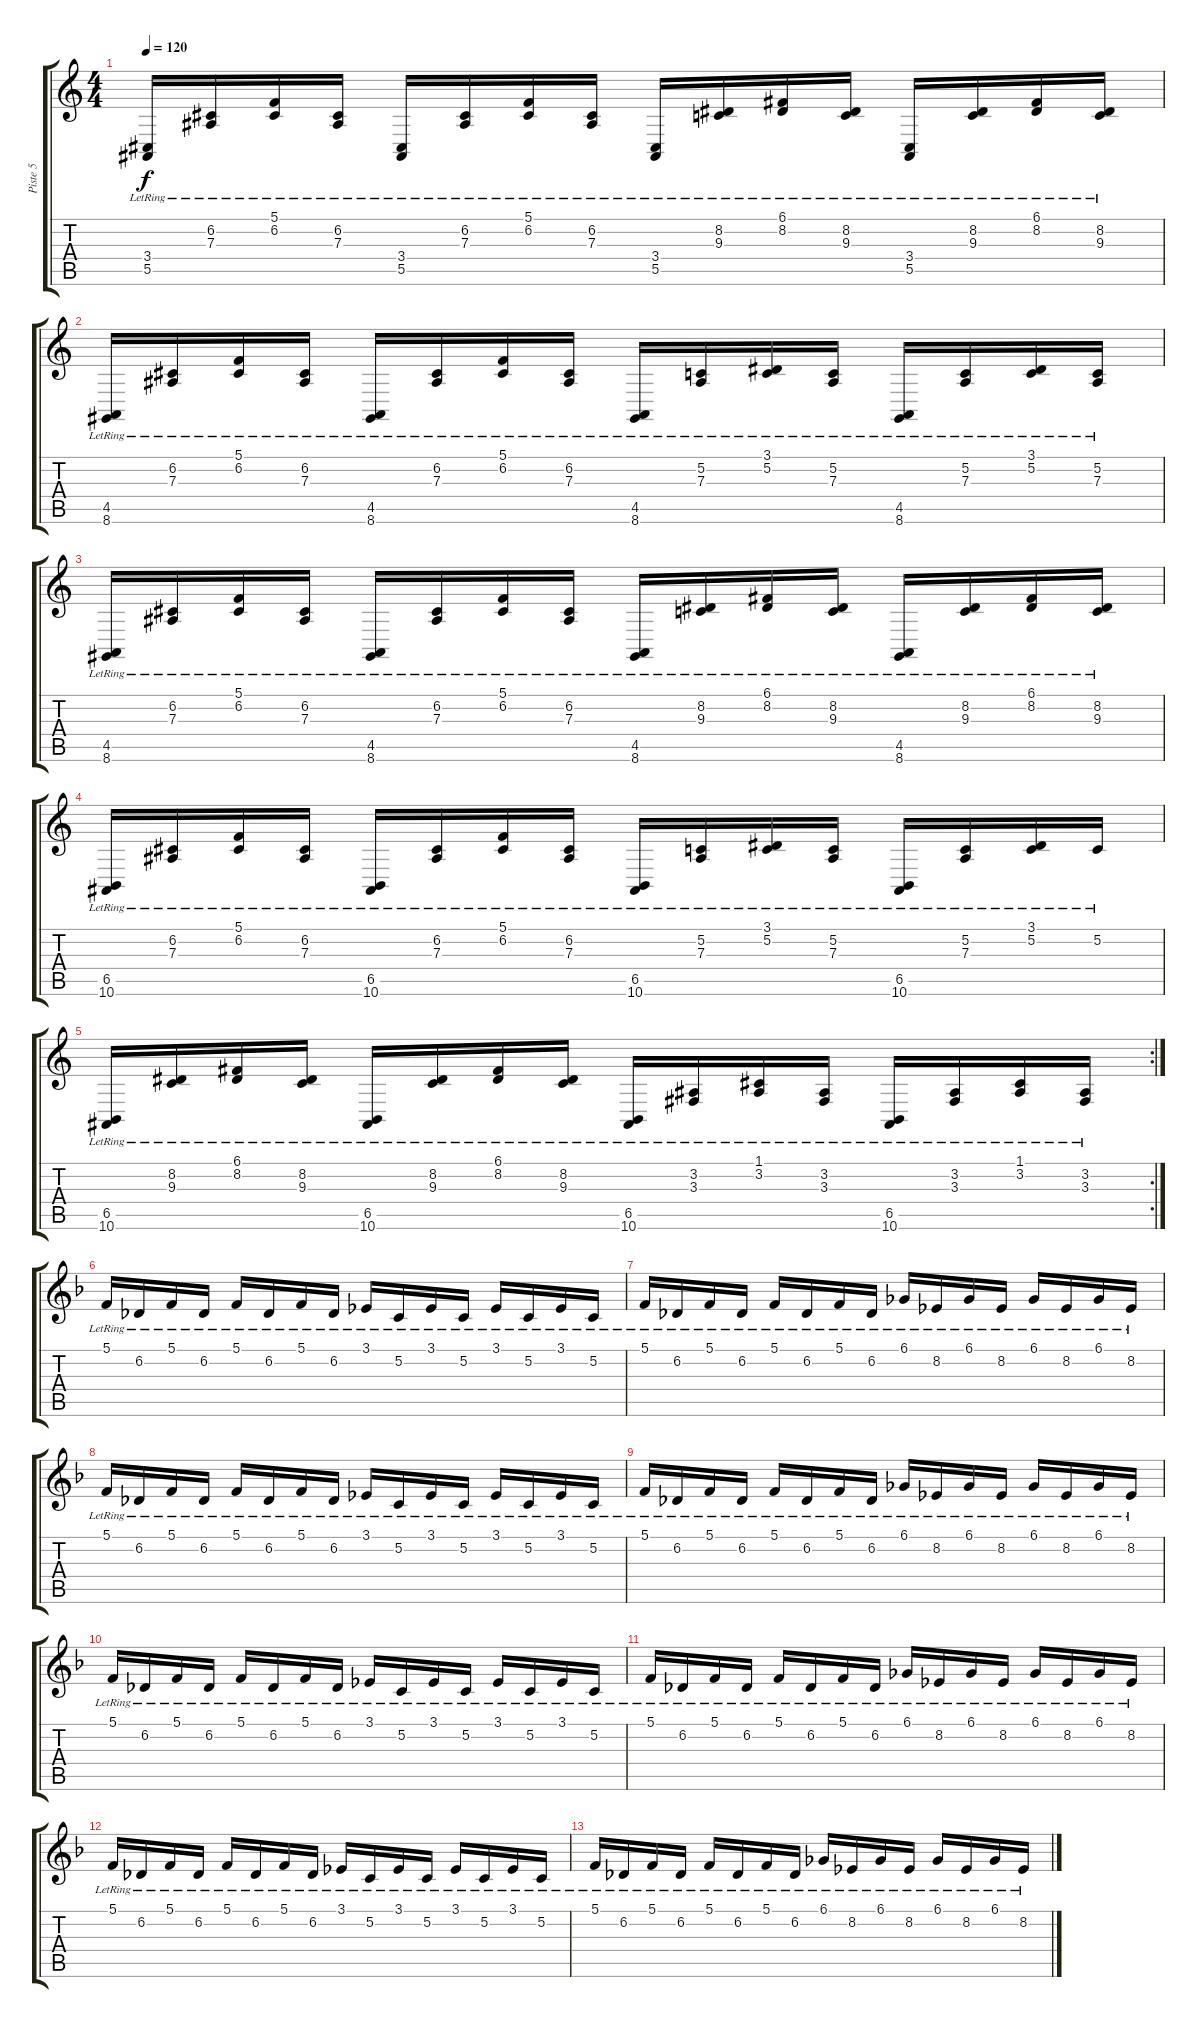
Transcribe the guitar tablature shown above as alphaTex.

\track ("Piste 5" "Piste 5") {instrument acousticgrandpiano}
\staff {score tabs}
\tuning (C4 G3 Eb3 Bb2 F2 C2) {hide}
\ts (4 4)
\tempo 120
\clef g2
\ks c
(3.4{lr} 5.5{lr}).16{dy f} (6.2{lr} 7.3{lr}).16 (5.1{lr} 6.2{lr}).16 (6.2{lr} 7.3{lr}).16 (3.4{lr} 5.5{lr}).16 (6.2{lr} 7.3{lr}).16 (5.1{lr} 6.2{lr}).16 (6.2{lr} 7.3{lr}).16 (3.4{lr} 5.5{lr}).16 (8.2{lr} 9.3{lr}).16 (6.1{lr} 8.2{lr}).16 (8.2{lr} 9.3{lr}).16 (3.4{lr} 5.5{lr}).16 (8.2{lr} 9.3{lr}).16 (6.1{lr} 8.2{lr}).16 (8.2{lr} 9.3{lr}).16 |
(4.5{lr} 8.6{lr}).16 (6.2{lr} 7.3{lr}).16 (5.1{lr} 6.2{lr}).16 (6.2{lr} 7.3{lr}).16 (4.5{lr} 8.6{lr}).16 (6.2{lr} 7.3{lr}).16 (5.1{lr} 6.2{lr}).16 (6.2{lr} 7.3{lr}).16 (4.5{lr} 8.6{lr}).16 (5.2{lr} 7.3{lr}).16 (3.1{lr} 5.2{lr}).16 (5.2{lr} 7.3{lr}).16 (4.5{lr} 8.6{lr}).16 (5.2{lr} 7.3{lr}).16 (3.1{lr} 5.2{lr}).16 (5.2{lr} 7.3{lr}).16 |
(4.5{lr} 8.6{lr}).16 (6.2{lr} 7.3{lr}).16 (5.1{lr} 6.2{lr}).16 (6.2{lr} 7.3{lr}).16 (4.5{lr} 8.6{lr}).16 (6.2{lr} 7.3{lr}).16 (5.1{lr} 6.2{lr}).16 (6.2{lr} 7.3{lr}).16 (4.5{lr} 8.6{lr}).16 (8.2{lr} 9.3{lr}).16 (6.1{lr} 8.2{lr}).16 (8.2{lr} 9.3{lr}).16 (4.5{lr} 8.6{lr}).16 (8.2{lr} 9.3{lr}).16 (6.1{lr} 8.2{lr}).16 (8.2{lr} 9.3{lr}).16 |
(6.5{lr} 10.6{lr}).16 (6.2{lr} 7.3{lr}).16 (5.1{lr} 6.2{lr}).16 (6.2{lr} 7.3{lr}).16 (6.5{lr} 10.6{lr}).16 (6.2{lr} 7.3{lr}).16 (5.1{lr} 6.2{lr}).16 (6.2{lr} 7.3{lr}).16 (6.5{lr} 10.6{lr}).16 (5.2{lr} 7.3{lr}).16 (3.1{lr} 5.2{lr}).16 (5.2{lr} 7.3{lr}).16 (6.5{lr} 10.6{lr}).16 (5.2{lr} 7.3{lr}).16 (3.1{lr} 5.2{lr}).16 5.2{lr}.16 |
\rc 2
(6.5{lr} 10.6{lr}).16 (8.2{lr} 9.3{lr}).16 (6.1{lr} 8.2{lr}).16 (8.2{lr} 9.3{lr}).16 (6.5{lr} 10.6{lr}).16 (8.2{lr} 9.3{lr}).16 (6.1{lr} 8.2{lr}).16 (8.2{lr} 9.3{lr}).16 (6.5{lr} 10.6{lr}).16 (3.2{lr} 3.3{lr}).16 (1.1{lr} 3.2{lr}).16 (3.2{lr} 3.3{lr}).16 (6.5{lr} 10.6{lr}).16 (3.2{lr} 3.3{lr}).16 (1.1{lr} 3.2{lr}).16 (3.2{lr} 3.3{lr}).16 |
\ks f
5.1{lr}.16 6.2{lr}.16 5.1{lr}.16 6.2{lr}.16 5.1{lr}.16 6.2{lr}.16 5.1{lr}.16 6.2{lr}.16 3.1{lr}.16 5.2{lr}.16 3.1{lr}.16 5.2{lr}.16 3.1{lr}.16 5.2{lr}.16 3.1{lr}.16 5.2{lr}.16 |
5.1{lr}.16 6.2{lr}.16 5.1{lr}.16 6.2{lr}.16 5.1{lr}.16 6.2{lr}.16 5.1{lr}.16 6.2{lr}.16 6.1{lr}.16 8.2{lr}.16 6.1{lr}.16 8.2{lr}.16 6.1{lr}.16 8.2{lr}.16 6.1{lr}.16 8.2{lr}.16 |
5.1{lr}.16 6.2{lr}.16 5.1{lr}.16 6.2{lr}.16 5.1{lr}.16 6.2{lr}.16 5.1{lr}.16 6.2{lr}.16 3.1{lr}.16 5.2{lr}.16 3.1{lr}.16 5.2{lr}.16 3.1{lr}.16 5.2{lr}.16 3.1{lr}.16 5.2{lr}.16 |
5.1{lr}.16 6.2{lr}.16 5.1{lr}.16 6.2{lr}.16 5.1{lr}.16 6.2{lr}.16 5.1{lr}.16 6.2{lr}.16 6.1{lr}.16 8.2{lr}.16 6.1{lr}.16 8.2{lr}.16 6.1{lr}.16 8.2{lr}.16 6.1{lr}.16 8.2{lr}.16 |
5.1{lr}.16 6.2{lr}.16 5.1{lr}.16 6.2{lr}.16 5.1{lr}.16 6.2{lr}.16 5.1{lr}.16 6.2{lr}.16 3.1{lr}.16 5.2{lr}.16 3.1{lr}.16 5.2{lr}.16 3.1{lr}.16 5.2{lr}.16 3.1{lr}.16 5.2{lr}.16 |
5.1{lr}.16 6.2{lr}.16 5.1{lr}.16 6.2{lr}.16 5.1{lr}.16 6.2{lr}.16 5.1{lr}.16 6.2{lr}.16 6.1{lr}.16 8.2{lr}.16 6.1{lr}.16 8.2{lr}.16 6.1{lr}.16 8.2{lr}.16 6.1{lr}.16 8.2{lr}.16 |
5.1{lr}.16 6.2{lr}.16 5.1{lr}.16 6.2{lr}.16 5.1{lr}.16 6.2{lr}.16 5.1{lr}.16 6.2{lr}.16 3.1{lr}.16 5.2{lr}.16 3.1{lr}.16 5.2{lr}.16 3.1{lr}.16 5.2{lr}.16 3.1{lr}.16 5.2{lr}.16 |
5.1{lr}.16 6.2{lr}.16 5.1{lr}.16 6.2{lr}.16 5.1{lr}.16 6.2{lr}.16 5.1{lr}.16 6.2{lr}.16 6.1{lr}.16 8.2{lr}.16 6.1{lr}.16 8.2{lr}.16 6.1{lr}.16 8.2{lr}.16 6.1{lr}.16 8.2{lr}.16
